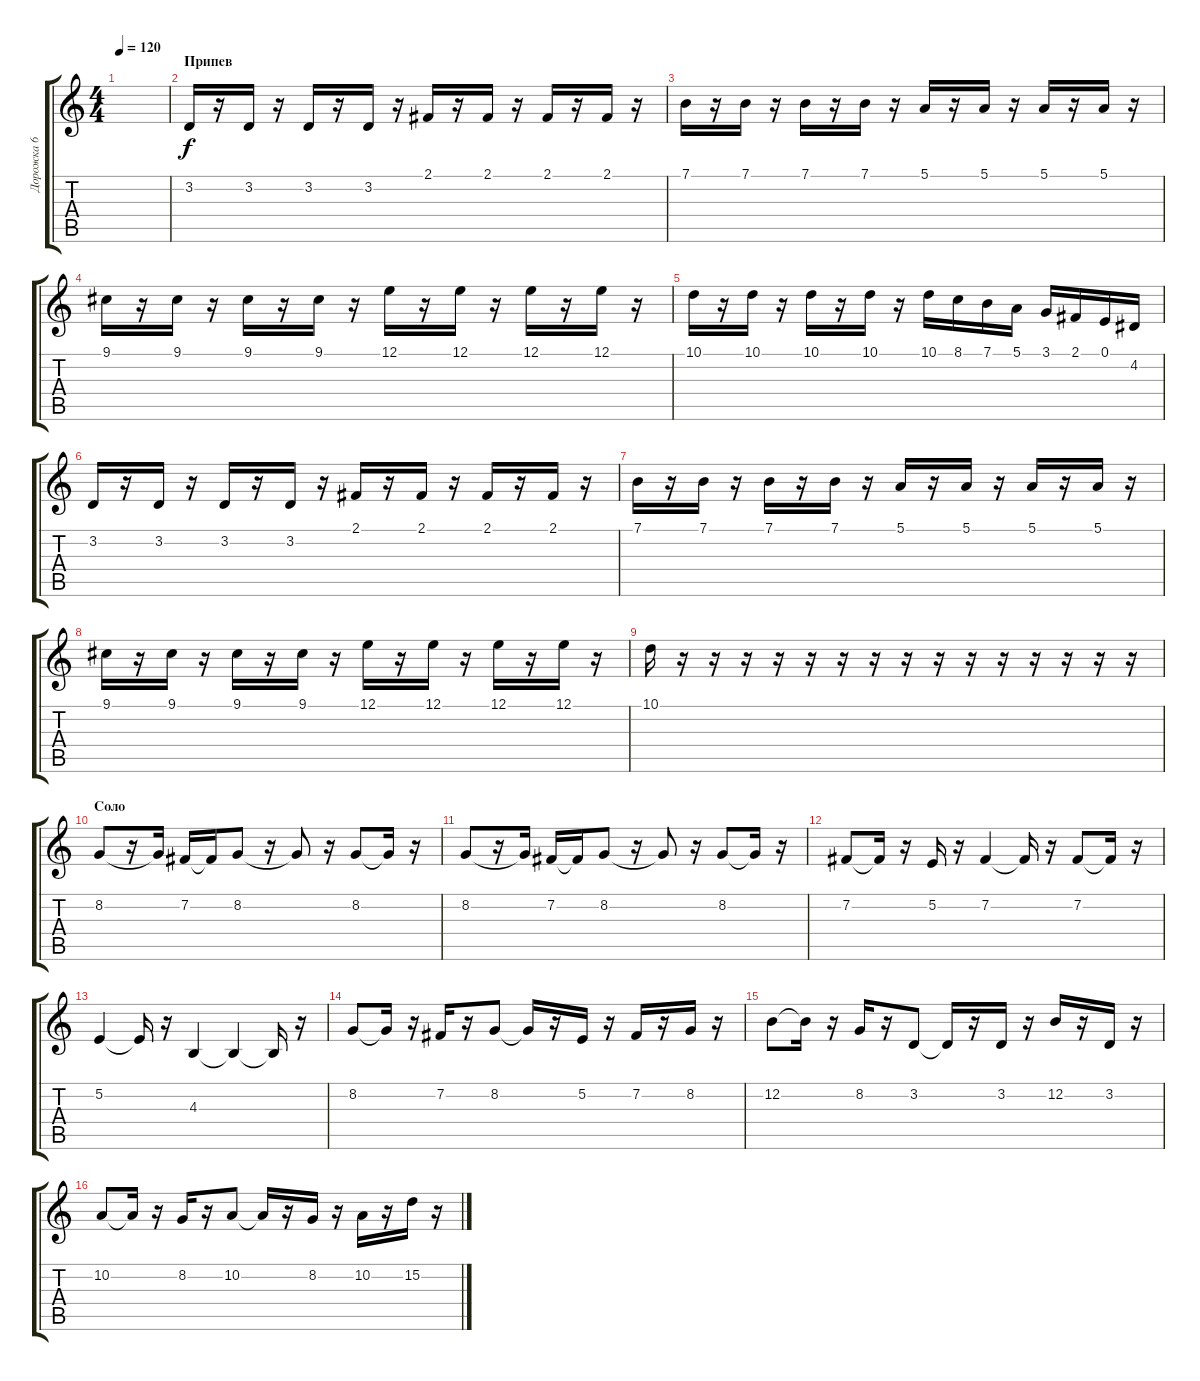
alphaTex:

\track ("Дорожка 6" "Дорожка 6") {instrument violin}
\staff {score tabs}
\tuning (E4 B3 G3 D3 A2 E2) {hide}
\ts (4 4)
\tempo 120
\clef g2
\ks c
|
\section ("" "Припев")
3.2.16 r.16 3.2.16 r.16 3.2.16 r.16 3.2.16 r.16 2.1.16 r.16 2.1.16 r.16 2.1.16 r.16 2.1.16 r.16 |
7.1.16 r.16 7.1.16 r.16 7.1.16 r.16 7.1.16 r.16 5.1.16 r.16 5.1.16 r.16 5.1.16 r.16 5.1.16 r.16 |
9.1.16 r.16 9.1.16 r.16 9.1.16 r.16 9.1.16 r.16 12.1.16 r.16 12.1.16 r.16 12.1.16 r.16 12.1.16 r.16 |
10.1.16 r.16 10.1.16 r.16 10.1.16 r.16 10.1.16 r.16 10.1.16 8.1.16 7.1.16 5.1.16 3.1.16 2.1.16 0.1.16 4.2.16 |
3.2.16 r.16 3.2.16 r.16 3.2.16 r.16 3.2.16 r.16 2.1.16 r.16 2.1.16 r.16 2.1.16 r.16 2.1.16 r.16 |
7.1.16 r.16 7.1.16 r.16 7.1.16 r.16 7.1.16 r.16 5.1.16 r.16 5.1.16 r.16 5.1.16 r.16 5.1.16 r.16 |
9.1.16 r.16 9.1.16 r.16 9.1.16 r.16 9.1.16 r.16 12.1.16 r.16 12.1.16 r.16 12.1.16 r.16 12.1.16 r.16 |
10.1.16 r.16 r.16 r.16 r.16 r.16 r.16 r.16 r.16 r.16 r.16 r.16 r.16 r.16 r.16 r.16 |
\section ("" "Соло")
8.2.8 r.16 8.2{t}.16 7.2.16 7.2{t}.16 8.2.8 r.16 8.2{t}.8 r.16 8.2.8 8.2{t}.16 r.16 |
8.2.8 r.16 8.2{t}.16 7.2.16 7.2{t}.16 8.2.8 r.16 8.2{t}.8 r.16 8.2.8 8.2{t}.16 r.16 |
7.2.8 7.2{t}.16 r.16 5.2.16 r.16 7.2.4 7.2{t}.16 r.16 7.2.8 7.2{t}.16 r.16 |
5.2.4 5.2{t}.16 r.16 4.3.4 4.3{t}.4 4.3{t}.16 r.16 |
8.2.8 8.2{t}.16 r.16 7.2.16 r.16 8.2.8 8.2{t}.16 r.16 5.2.16 r.16 7.2.16 r.16 8.2.16 r.16 |
12.2.8 12.2{t}.16 r.16 8.2.16 r.16 3.2.8 3.2{t}.16 r.16 3.2.16 r.16 12.2.16 r.16 3.2.16 r.16 |
10.2.8 10.2{t}.16 r.16 8.2.16 r.16 10.2.8 10.2{t}.16 r.16 8.2.16 r.16 10.2.16 r.16 15.2.16 r.16
